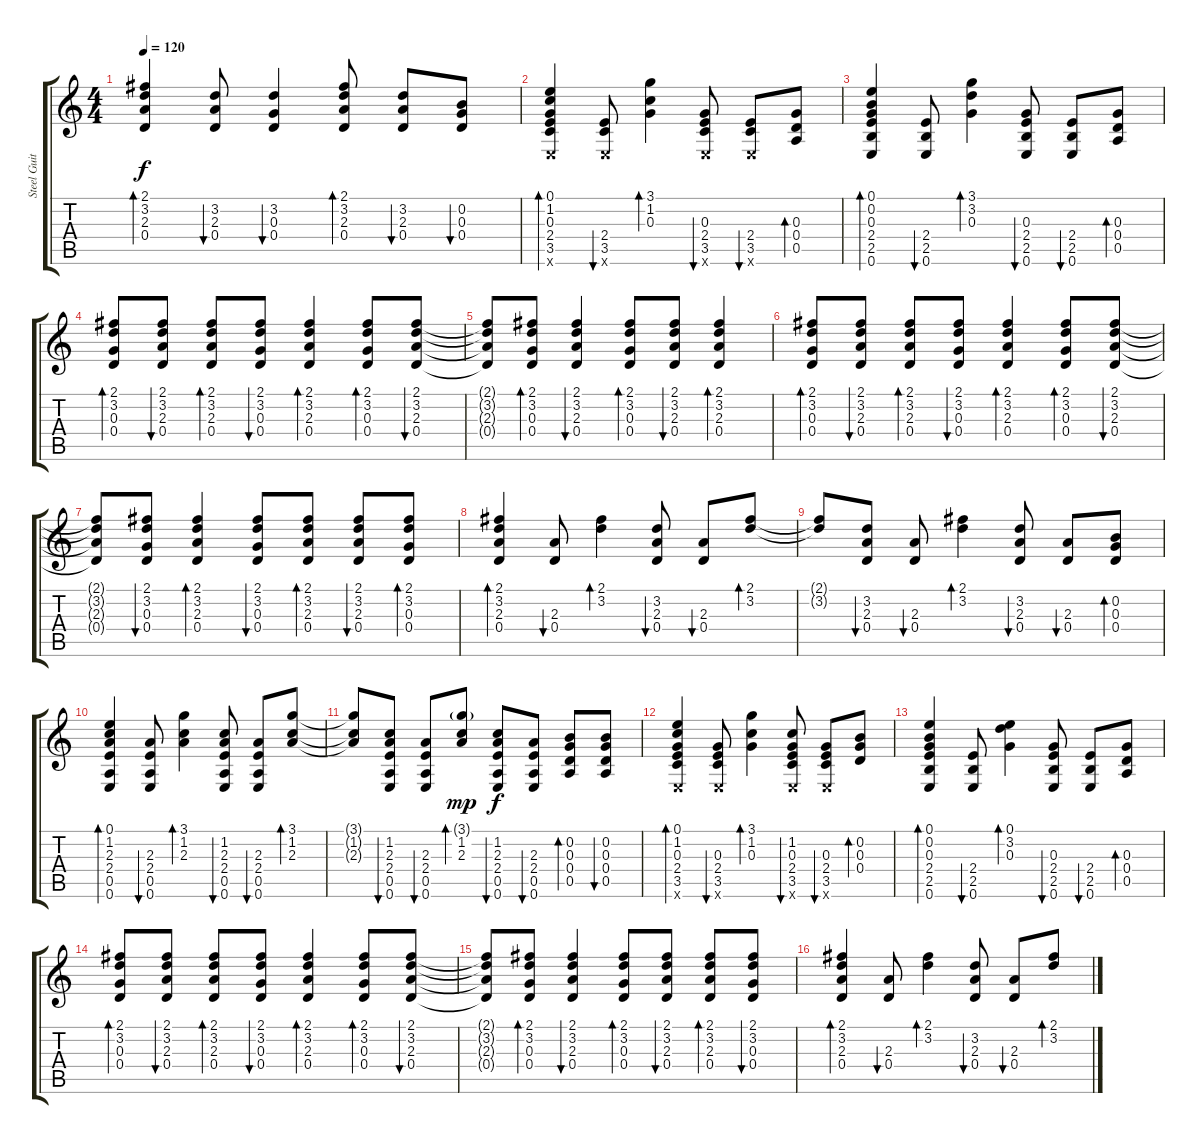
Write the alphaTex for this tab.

\track ("Steel Guitar (Left)" "Steel Guit") {instrument acousticguitarsteel}
\staff {score tabs}
\tuning (E4 B3 G3 D3 A2 E2) {hide}
\ts (4 4)
\tempo 120
\clef g2
\ks c
(2.1 3.2 2.3 0.4).4{bd 60 dy f} (3.2 2.3 0.4).8{bu 60} (3.2 0.3 0.4).4{bu 60} (2.1 3.2 2.3 0.4).8{bd 60} (3.2 2.3 0.4).8{bu 60} (0.2 0.3 0.4).8{bu 60} |
(0.1 1.2 0.3 2.4 3.5 0.6{x}).4{bd 60} (2.4 3.5 0.6{x}).8{bu 60} (3.1 1.2 0.3).4{bd 60} (0.3 2.4 3.5 0.6{x}).8{bu 60} (2.4 3.5 0.6{x}).8{bu 60} (0.3 0.4 0.5).8{bd 60} |
(0.1 0.2 0.3 2.4 2.5 0.6).4{bd 60} (2.4 2.5 0.6).8{bu 60} (3.1 3.2 0.3).4{bd 60} (0.3 2.4 2.5 0.6).8{bu 60} (2.4 2.5 0.6).8{bu 60} (0.3 0.4 0.5).8{bd 60} |
(2.1 3.2 0.3 0.4).8{bd 60} (2.1 3.2 2.3 0.4).8{bu 60} (2.1 3.2 2.3 0.4).8{bd 60} (2.1 3.2 0.3 0.4).8{bu 60} (2.1 3.2 2.3 0.4).4{bd 60} (2.1 3.2 0.3 0.4).8{bd 60} (2.1 3.2 2.3 0.4).8{bu 60} |
(2.1{t} 3.2{t} 2.3{t} 0.4{t}).8 (2.1 3.2 0.3 0.4).8{bd 60} (2.1 3.2 2.3 0.4).4{bu 60} (2.1 3.2 0.3 0.4).8{bd 60} (2.1 3.2 2.3 0.4).8{bu 60} (2.1 3.2 2.3 0.4).4{bd 60} |
(2.1 3.2 0.3 0.4).8{bd 60} (2.1 3.2 2.3 0.4).8{bu 60} (2.1 3.2 2.3 0.4).8{bd 60} (2.1 3.2 0.3 0.4).8{bu 60} (2.1 3.2 2.3 0.4).4{bd 60} (2.1 3.2 0.3 0.4).8{bd 60} (2.1 3.2 2.3 0.4).8{bu 60} |
(2.1{t} 3.2{t} 2.3{t} 0.4{t}).8 (2.1 3.2 0.3 0.4).8{bu 60} (2.1 3.2 2.3 0.4).4{bd 60} (2.1 3.2 0.3 0.4).8{bu 60} (2.1 3.2 2.3 0.4).8{bd 60} (2.1 3.2 2.3 0.4).8{bu 60} (2.1 3.2 0.3 0.4).8{bd 60} |
(2.1 3.2 2.3 0.4).4{bd 60} (2.3 0.4).8{bu 60} (2.1 3.2).4{bd 60} (3.2 2.3 0.4).8{bu 60} (2.3 0.4).8{bu 60} (2.1 3.2).8{bd 60} |
(2.1{t} 3.2{t}).8 (3.2 2.3 0.4).8{bu 60} (2.3 0.4).8{bu 60} (2.1 3.2).4{bd 60} (3.2 2.3 0.4).8{bu 60} (2.3 0.4).8{bu 60} (0.2 0.3 0.4).8{bd 60} |
(0.1 1.2 2.3 2.4 0.5 0.6).4{bd 60} (2.3 2.4 0.5 0.6).8{bu 60} (3.1 1.2 2.3).4{bd 60} (1.2 2.3 2.4 0.5 0.6).8{bu 60} (2.3 2.4 0.5 0.6).8{bu 60} (3.1 1.2 2.3).8{bd 60} |
(3.1{t} 1.2{t} 2.3{t}).8 (1.2 2.3 2.4 0.5 0.6).8{bu 60} (2.3 2.4 0.5 0.6).8{bu 60} (3.1{g} 1.2 2.3).8{bd 60 dy mp} (1.2 2.3 2.4 0.5 0.6).8{bu 60 dy f} (2.3 2.4 0.5 0.6).8{bu 60} (0.2 0.3 0.4 0.5).8{bd 60} (0.2 0.3 0.4 0.5).8{bu 60} |
(0.1 1.2 0.3 2.4 3.5 0.6{x}).4{bd 60} (0.3 2.4 3.5 0.6{x}).8{bu 60} (3.1 1.2 0.3).4{bd 60} (1.2 0.3 2.4 3.5 0.6{x}).8{bu 60} (0.3 2.4 3.5 0.6{x}).8{bu 60} (0.2 0.3 0.4).8{bd 60} |
(0.1 0.2 0.3 2.4 2.5 0.6).4{bd 60} (2.4 2.5 0.6).8{bu 60} (0.1 3.2 0.3).4{bd 60} (0.3 2.4 2.5 0.6).8{bu 60} (2.4 2.5 0.6).8{bu 60} (0.3 0.4 0.5).8{bd 60} |
(2.1 3.2 0.3 0.4).8{bd 60} (2.1 3.2 2.3 0.4).8{bu 60} (2.1 3.2 2.3 0.4).8{bd 60} (2.1 3.2 0.3 0.4).8{bu 60} (2.1 3.2 2.3 0.4).4{bd 60} (2.1 3.2 0.3 0.4).8{bd 60} (2.1 3.2 2.3 0.4).8{bu 60} |
(2.1{t} 3.2{t} 2.3{t} 0.4{t}).8 (2.1 3.2 0.3 0.4).8{bd 60} (2.1 3.2 2.3 0.4).4{bu 60} (2.1 3.2 0.3 0.4).8{bd 60} (2.1 3.2 2.3 0.4).8{bu 60} (2.1 3.2 2.3 0.4).8{bd 60} (2.1 3.2 0.3 0.4).8{bu 60} |
(2.1 3.2 2.3 0.4).4{bd 60} (2.3 0.4).8{bu 60} (2.1 3.2).4{bd 60} (3.2 2.3 0.4).8{bu 60} (2.3 0.4).8{bu 60} (2.1 3.2).8{bd 60}
